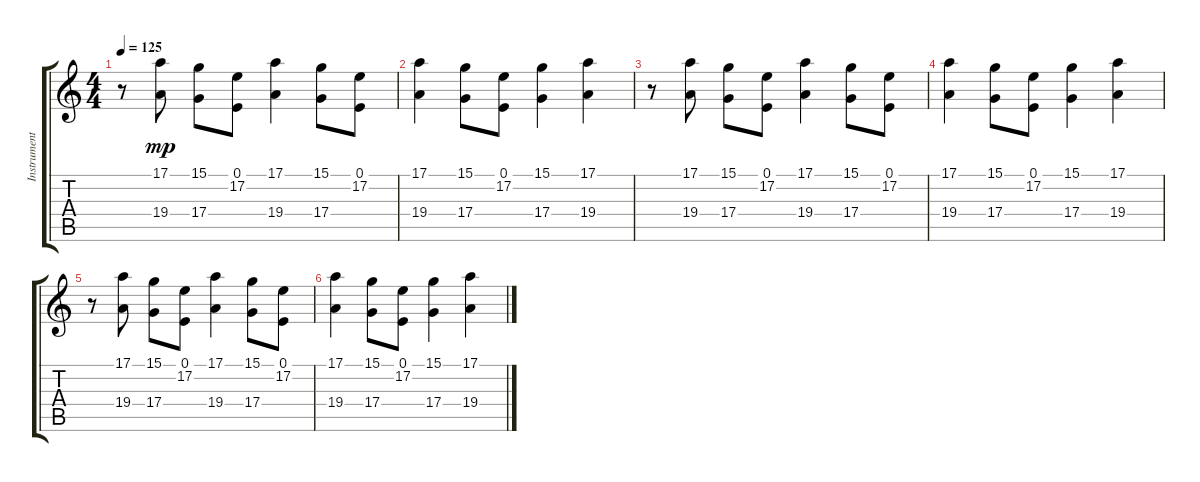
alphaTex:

\track ("Instrument7" "Instrument") {instrument violin}
\staff {score tabs}
\tuning (E4 B3 G3 D3 A2 E2) {hide}
\ts (4 4)
\tempo 125
\clef g2
\ks c
r.8{dy mp} (17.1 19.4).8 (15.1 17.4).8 (0.1 17.2).8 (17.1 19.4).4 (15.1 17.4).8 (0.1 17.2).8 |
(17.1 19.4).4 (15.1 17.4).8 (0.1 17.2).8 (15.1 17.4).4 (17.1 19.4).4 |
r.8 (17.1 19.4).8 (15.1 17.4).8 (0.1 17.2).8 (17.1 19.4).4 (15.1 17.4).8 (0.1 17.2).8 |
(17.1 19.4).4 (15.1 17.4).8 (0.1 17.2).8 (15.1 17.4).4 (17.1 19.4).4 |
r.8 (17.1 19.4).8 (15.1 17.4).8 (0.1 17.2).8 (17.1 19.4).4 (15.1 17.4).8 (0.1 17.2).8 |
(17.1 19.4).4 (15.1 17.4).8 (0.1 17.2).8 (15.1 17.4).4 (17.1 19.4).4
